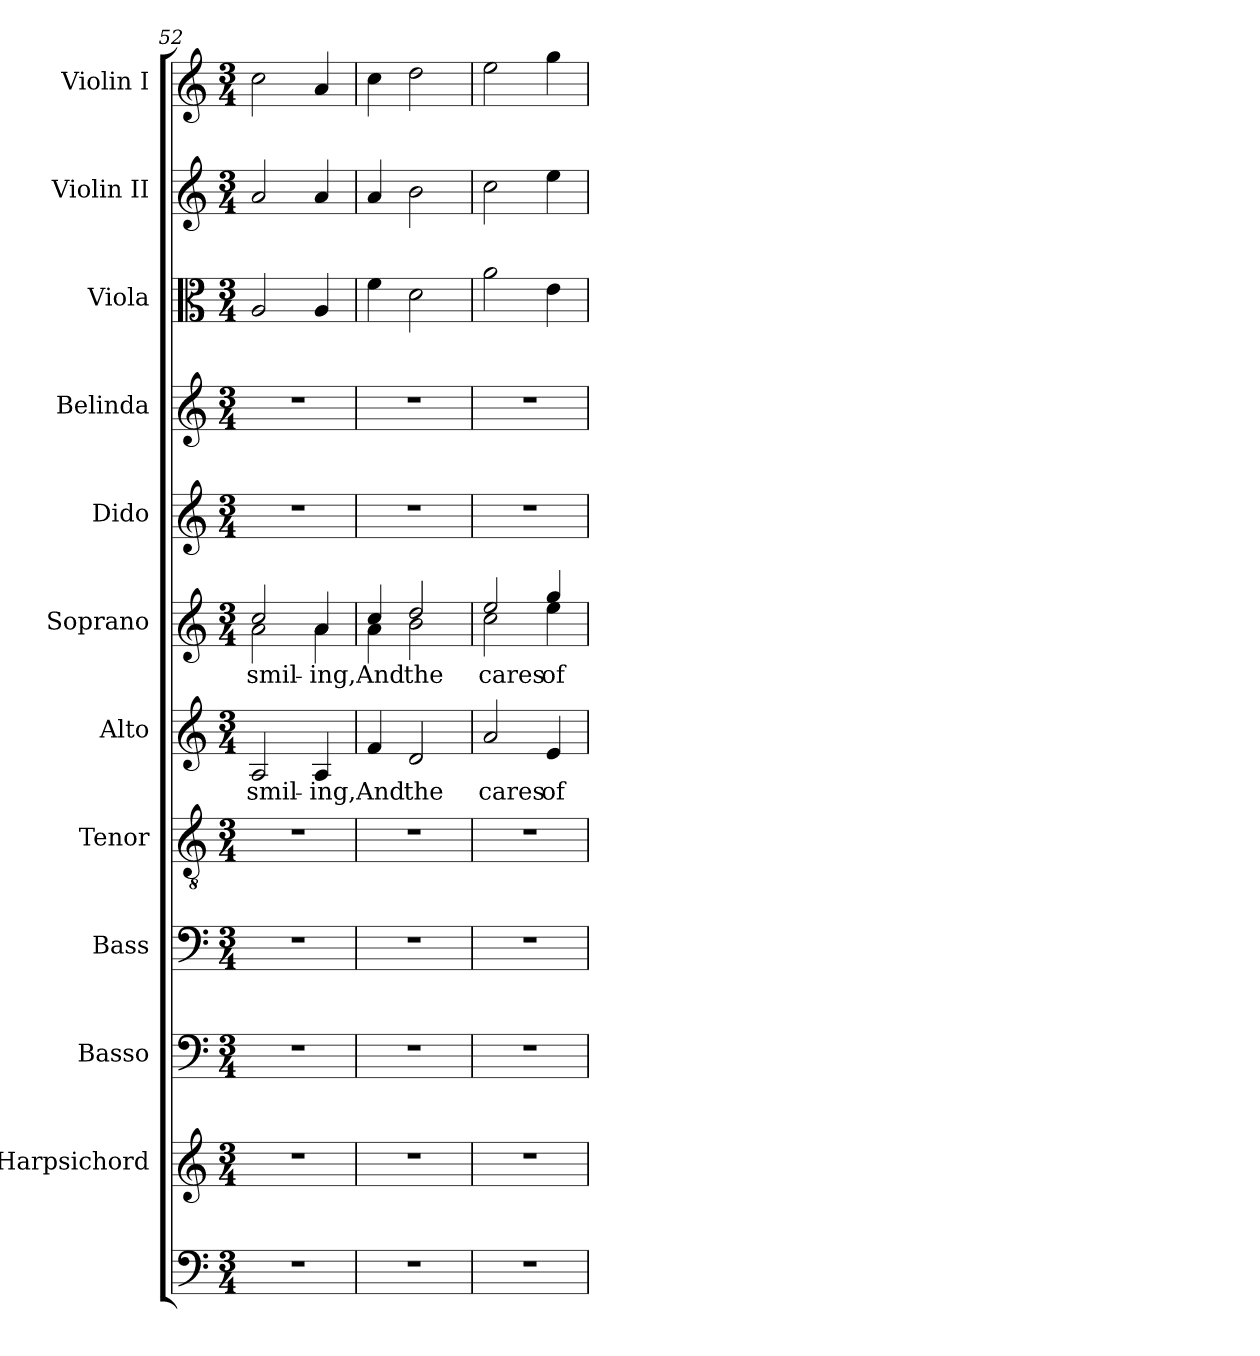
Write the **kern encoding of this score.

**kern	**kern	**kern	**kern	**kern	**kern	**text	**kern	**text	**kern	**kern	**kern	**kern	**kern
*part12	*part11	*part10	*part9	*part8	*part7	*part7	*part6	*part6	*part5	*part4	*part3	*part2	*part1
*staff12	*staff11	*staff10	*staff9	*staff8	*staff7	*staff7	*staff6	*staff6	*staff5	*staff4	*staff3	*staff2	*staff1
*	*I"Harpsichord	*I"Basso	*I"Bass	*I"Tenor	*I"Alto	*	*I"Soprano	*	*I"Dido	*I"Belinda	*I"Viola	*I"Violin II	*I"Violin I
*	*	*	*I'B.	*I'T.	*I'A.	*	*I'S.	*	*	*	*I'Viola	*I'Vln. II	*I'Vln. I
*clefF4	*clefG2	*clefF4	*clefF4	*clefGv2	*clefG2	*	*clefG2	*	*clefG2	*clefG2	*clefC3	*clefG2	*clefG2
*	*	*	*	*ITrd7c12	*	*	*	*	*	*	*	*	*
*k[]	*k[]	*k[]	*k[]	*k[]	*k[]	*	*k[]	*	*k[]	*k[]	*k[]	*k[]	*k[]
*C:	*C:	*C:	*C:	*C:	*C:	*	*C:	*	*C:	*C:	*C:	*C:	*C:
*M3/4	*M3/4	*M3/4	*M3/4	*M3/4	*M3/4	*	*M3/4	*	*M3/4	*M3/4	*M3/4	*M3/4	*M3/4
=52	=52	=52	=52	=52	=52	=52	=52	=52	=52	=52	=52	=52	=52
!LO:N:vis=1	!LO:N:vis=1	!LO:N:vis=1	!LO:N:vis=1	!LO:N:vis=1	!	!	!	!	!	!	!	!	!
!	!	!	!	!	!	!LO:LY:b:color=#000000	!	!	!	!	!	!	!
!	!	!	!	!	!	!	!	!LO:LY:b:color=#000000	!LO:N:vis=1	!LO:N:vis=1	!	!	!
*	*	*	*	*	*	*	*^	*	*	*	*	*	*
2.r	2.r	2.r	2.r	2.r	2Ai/	smil-	2cci/	2ai\	smil-	2.r	2.r	2Ai/	2ai/	2cci\
!	!	!	!	!	!	!LO:LY:b:color=#000000	!	!	!	!	!	!	!	!
!	!	!	!	!	!	!	!	!	!LO:LY:b:color=#000000	!	!	!	!	!
.	.	.	.	.	4Ai/	-ing,	4ai/	4ai\	-ing,	.	.	4Ai/	4ai/	4ai/
=53	=53	=53	=53	=53	=53	=53	=53	=53	=53	=53	=53	=53	=53	=53
!LO:N:vis=1	!LO:N:vis=1	!LO:N:vis=1	!LO:N:vis=1	!LO:N:vis=1	!	!	!	!	!	!	!	!	!	!
!	!	!	!	!	!	!LO:LY:b:color=#000000	!	!	!	!	!	!	!	!
!	!	!	!	!	!	!	!	!	!LO:LY:b:color=#000000	!LO:N:vis=1	!LO:N:vis=1	!	!	!
2.r	2.r	2.r	2.r	2.r	4fi/	And	4cci/	4ai\	And	2.r	2.r	4fi\	4ai/	4cci\
!	!	!	!	!	!	!LO:LY:b:color=#000000	!	!	!	!	!	!	!	!
!	!	!	!	!	!	!	!	!	!LO:LY:b:color=#000000	!	!	!	!	!
.	.	.	.	.	2di/	the	2ddi/	2bi\	the	.	.	2di\	2bi\	2ddi\
=54	=54	=54	=54	=54	=54	=54	=54	=54	=54	=54	=54	=54	=54	=54
!LO:N:vis=1	!LO:N:vis=1	!LO:N:vis=1	!LO:N:vis=1	!LO:N:vis=1	!	!	!	!	!	!	!	!	!	!
!	!	!	!	!	!	!LO:LY:b:color=#000000	!	!	!	!	!	!	!	!
!	!	!	!	!	!	!	!	!	!LO:LY:b:color=#000000	!LO:N:vis=1	!LO:N:vis=1	!	!	!
2.r	2.r	2.r	2.r	2.r	2ai/	cares	2eei/	2cci\	cares	2.r	2.r	2ai\	2cci\	2eei\
!	!	!	!	!	!	!LO:LY:b:color=#000000	!	!	!	!	!	!	!	!
!	!	!	!	!	!	!	!	!	!LO:LY:b:color=#000000	!	!	!	!	!
.	.	.	.	.	4ei/	of	4ggi/	4eei\	of	.	.	4ei\	4eei\	4ggi\
*	*	*	*	*	*	*	*v	*v	*	*	*	*	*	*
=	=	=	=	=	=	=	=	=	=	=	=	=	=
*-	*-	*-	*-	*-	*-	*-	*-	*-	*-	*-	*-	*-	*-
